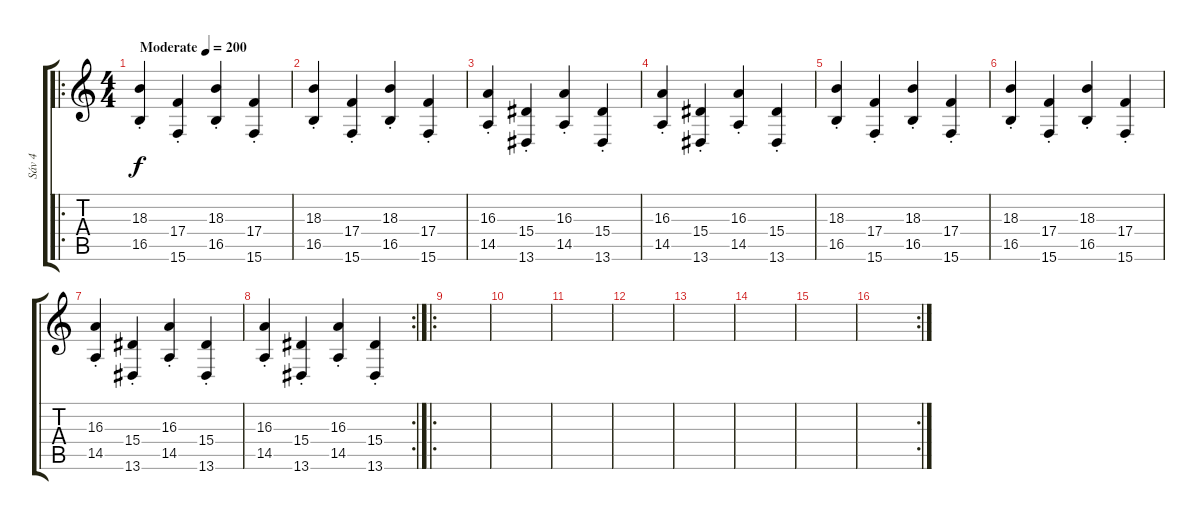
\track ("Sáv 4" "Sáv 4") {instrument tremolostrings}
\staff {score tabs}
\tuning (D4 A3 F3 C3 G2 D2) {hide}
\ro
\ts (4 4)
\tempo (200 "Moderate")
\clef g2
\ks c
(18.3{st} 16.5).4{dy f instrument tremolostrings} (17.4{st} 15.6).4 (18.3{st} 16.5).4 (17.4{st} 15.6).4 |
(18.3{st} 16.5).4 (17.4{st} 15.6).4 (18.3{st} 16.5).4 (17.4{st} 15.6).4 |
(16.3 14.5{st}).4 (15.4 13.6{st}).4 (16.3 14.5{st}).4 (15.4 13.6{st}).4 |
(16.3 14.5{st}).4 (15.4 13.6{st}).4 (16.3 14.5{st}).4 (15.4 13.6{st}).4 |
(18.3{st} 16.5).4 (17.4{st} 15.6).4 (18.3{st} 16.5).4 (17.4{st} 15.6).4 |
(18.3{st} 16.5).4 (17.4{st} 15.6).4 (18.3{st} 16.5).4 (17.4{st} 15.6).4 |
(16.3 14.5{st}).4 (15.4 13.6{st}).4 (16.3 14.5{st}).4 (15.4 13.6{st}).4 |
\rc 2
(16.3 14.5{st}).4 (15.4 13.6{st}).4 (16.3 14.5{st}).4 (15.4 13.6{st}).4 |
\ro
|
|
|
|
|
|
|
\rc 2
